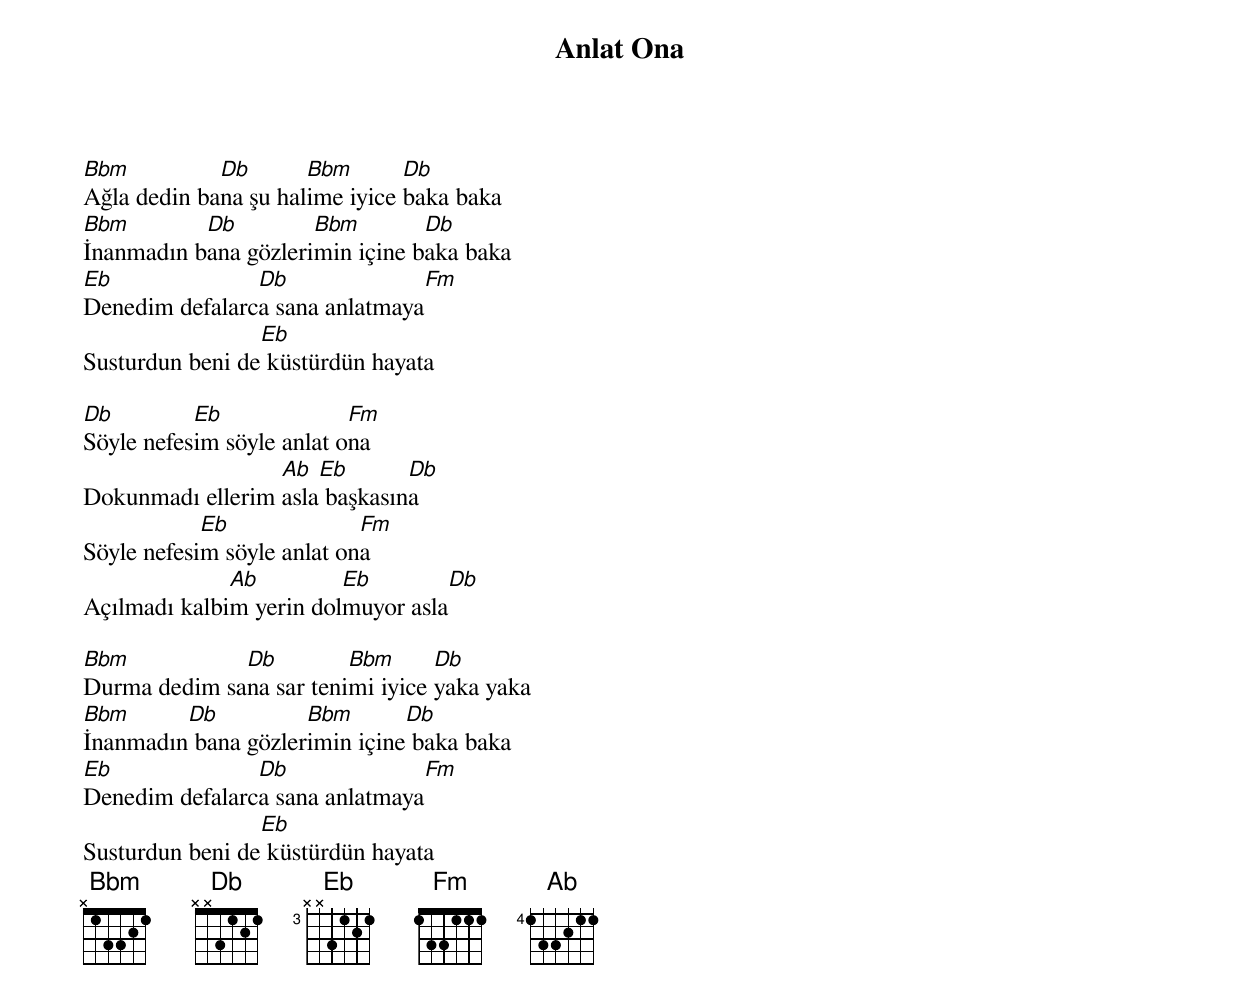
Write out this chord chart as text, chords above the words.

{title: Anlat Ona}
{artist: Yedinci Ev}

Bbm          Db       Bbm       Db
Ağla dedin bana şu halime iyice baka baka
Bbm        Db         Bbm        Db
İnanmadın bana gözlerimin içine baka baka
Eb              Db               Fm
Denedim defalarca sana anlatmaya
                 Eb
Susturdun beni de küstürdün hayata

Db         Eb              Fm
Söyle nefesim söyle anlat ona
                  Ab  Eb       Db
Dokunmadı ellerim asla başkasına
            Eb              Fm
Söyle nefesim söyle anlat ona
              Ab         Eb          Db
Açılmadı kalbim yerin dolmuyor asla

Bbm           Db         Bbm      Db
Durma dedim sana sar tenimi iyice yaka yaka
Bbm      Db          Bbm       Db
İnanmadın bana gözlerimin içine baka baka
Eb              Db               Fm
Denedim defalarca sana anlatmaya
                 Eb
Susturdun beni de küstürdün hayata
